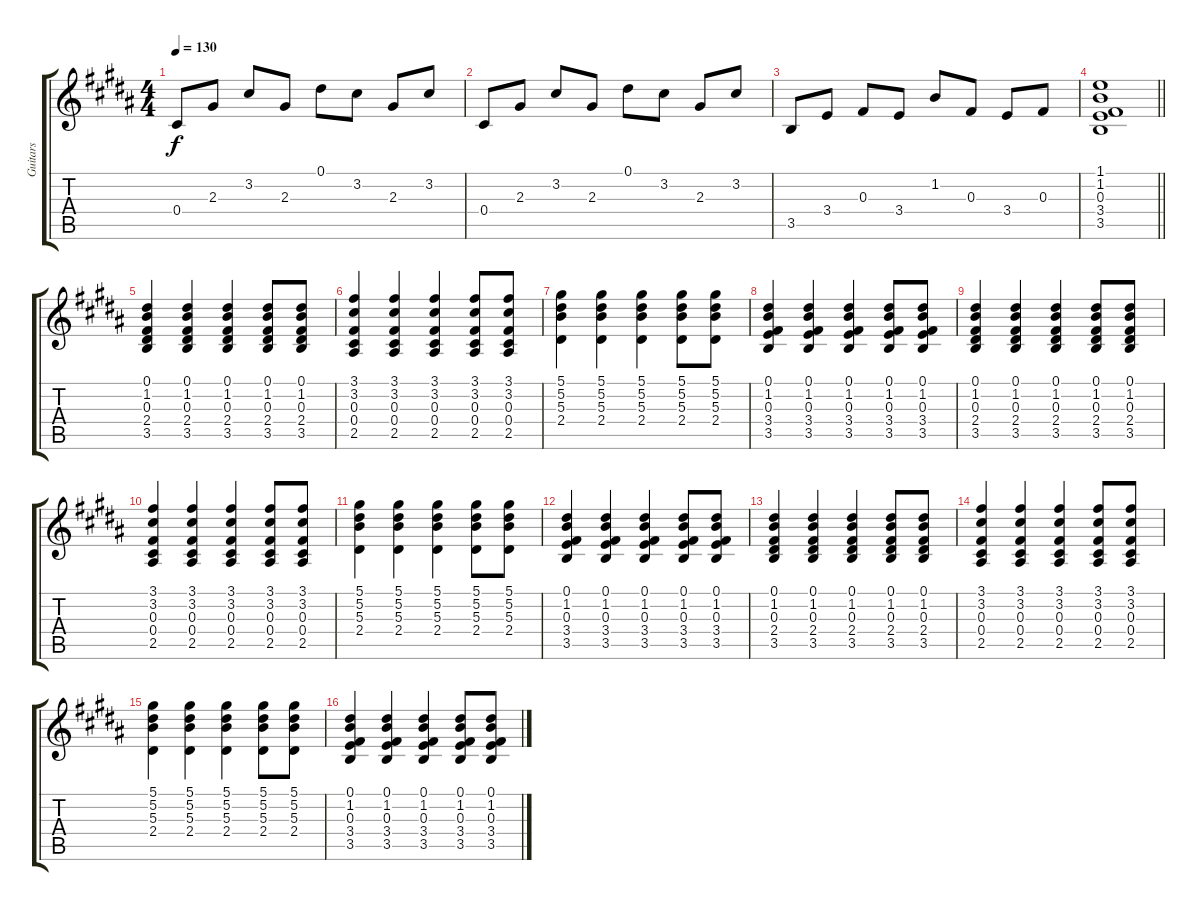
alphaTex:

\track ("Guitars" "Guitars") {instrument acousticguitarsteel}
\staff {score tabs}
\tuning (Eb4 Bb3 Gb3 Db3 Ab2 Eb2) {hide}
\ts (4 4)
\tempo 130
\clef g2
\ks b
0.4.8{dy f} 2.3.8 3.2.8 2.3.8 0.1.8 3.2.8 2.3.8 3.2.8 |
0.4.8 2.3.8 3.2.8 2.3.8 0.1.8 3.2.8 2.3.8 3.2.8 |
3.5.8 3.4.8 0.3.8 3.4.8 1.2.8 0.3.8 3.4.8 0.3.8 |
\barLineRight lightlight
(1.1 1.2 0.3 3.4 3.5).1 |
(0.1 1.2 0.3 2.4 3.5).4 (0.1 1.2 0.3 2.4 3.5).4 (0.1 1.2 0.3 2.4 3.5).4 (0.1 1.2 0.3 2.4 3.5).8 (0.1 1.2 0.3 2.4 3.5).8 |
(3.1 3.2 0.3 0.4 2.5).4 (3.1 3.2 0.3 0.4 2.5).4 (3.1 3.2 0.3 0.4 2.5).4 (3.1 3.2 0.3 0.4 2.5).8 (3.1 3.2 0.3 0.4 2.5).8 |
(5.1 5.2 5.3 2.4).4 (5.1 5.2 5.3 2.4).4 (5.1 5.2 5.3 2.4).4 (5.1 5.2 5.3 2.4).8 (5.1 5.2 5.3 2.4).8 |
(0.1 1.2 0.3 3.4 3.5).4 (0.1 1.2 0.3 3.4 3.5).4 (0.1 1.2 0.3 3.4 3.5).4 (0.1 1.2 0.3 3.4 3.5).8 (0.1 1.2 0.3 3.4 3.5).8 |
(0.1 1.2 0.3 2.4 3.5).4 (0.1 1.2 0.3 2.4 3.5).4 (0.1 1.2 0.3 2.4 3.5).4 (0.1 1.2 0.3 2.4 3.5).8 (0.1 1.2 0.3 2.4 3.5).8 |
(3.1 3.2 0.3 0.4 2.5).4 (3.1 3.2 0.3 0.4 2.5).4 (3.1 3.2 0.3 0.4 2.5).4 (3.1 3.2 0.3 0.4 2.5).8 (3.1 3.2 0.3 0.4 2.5).8 |
(5.1 5.2 5.3 2.4).4 (5.1 5.2 5.3 2.4).4 (5.1 5.2 5.3 2.4).4 (5.1 5.2 5.3 2.4).8 (5.1 5.2 5.3 2.4).8 |
(0.1 1.2 0.3 3.4 3.5).4 (0.1 1.2 0.3 3.4 3.5).4 (0.1 1.2 0.3 3.4 3.5).4 (0.1 1.2 0.3 3.4 3.5).8 (0.1 1.2 0.3 3.4 3.5).8 |
(0.1 1.2 0.3 2.4 3.5).4 (0.1 1.2 0.3 2.4 3.5).4 (0.1 1.2 0.3 2.4 3.5).4 (0.1 1.2 0.3 2.4 3.5).8 (0.1 1.2 0.3 2.4 3.5).8 |
(3.1 3.2 0.3 0.4 2.5).4 (3.1 3.2 0.3 0.4 2.5).4 (3.1 3.2 0.3 0.4 2.5).4 (3.1 3.2 0.3 0.4 2.5).8 (3.1 3.2 0.3 0.4 2.5).8 |
(5.1 5.2 5.3 2.4).4 (5.1 5.2 5.3 2.4).4 (5.1 5.2 5.3 2.4).4 (5.1 5.2 5.3 2.4).8 (5.1 5.2 5.3 2.4).8 |
(0.1 1.2 0.3 3.4 3.5).4 (0.1 1.2 0.3 3.4 3.5).4 (0.1 1.2 0.3 3.4 3.5).4 (0.1 1.2 0.3 3.4 3.5).8 (0.1 1.2 0.3 3.4 3.5).8
